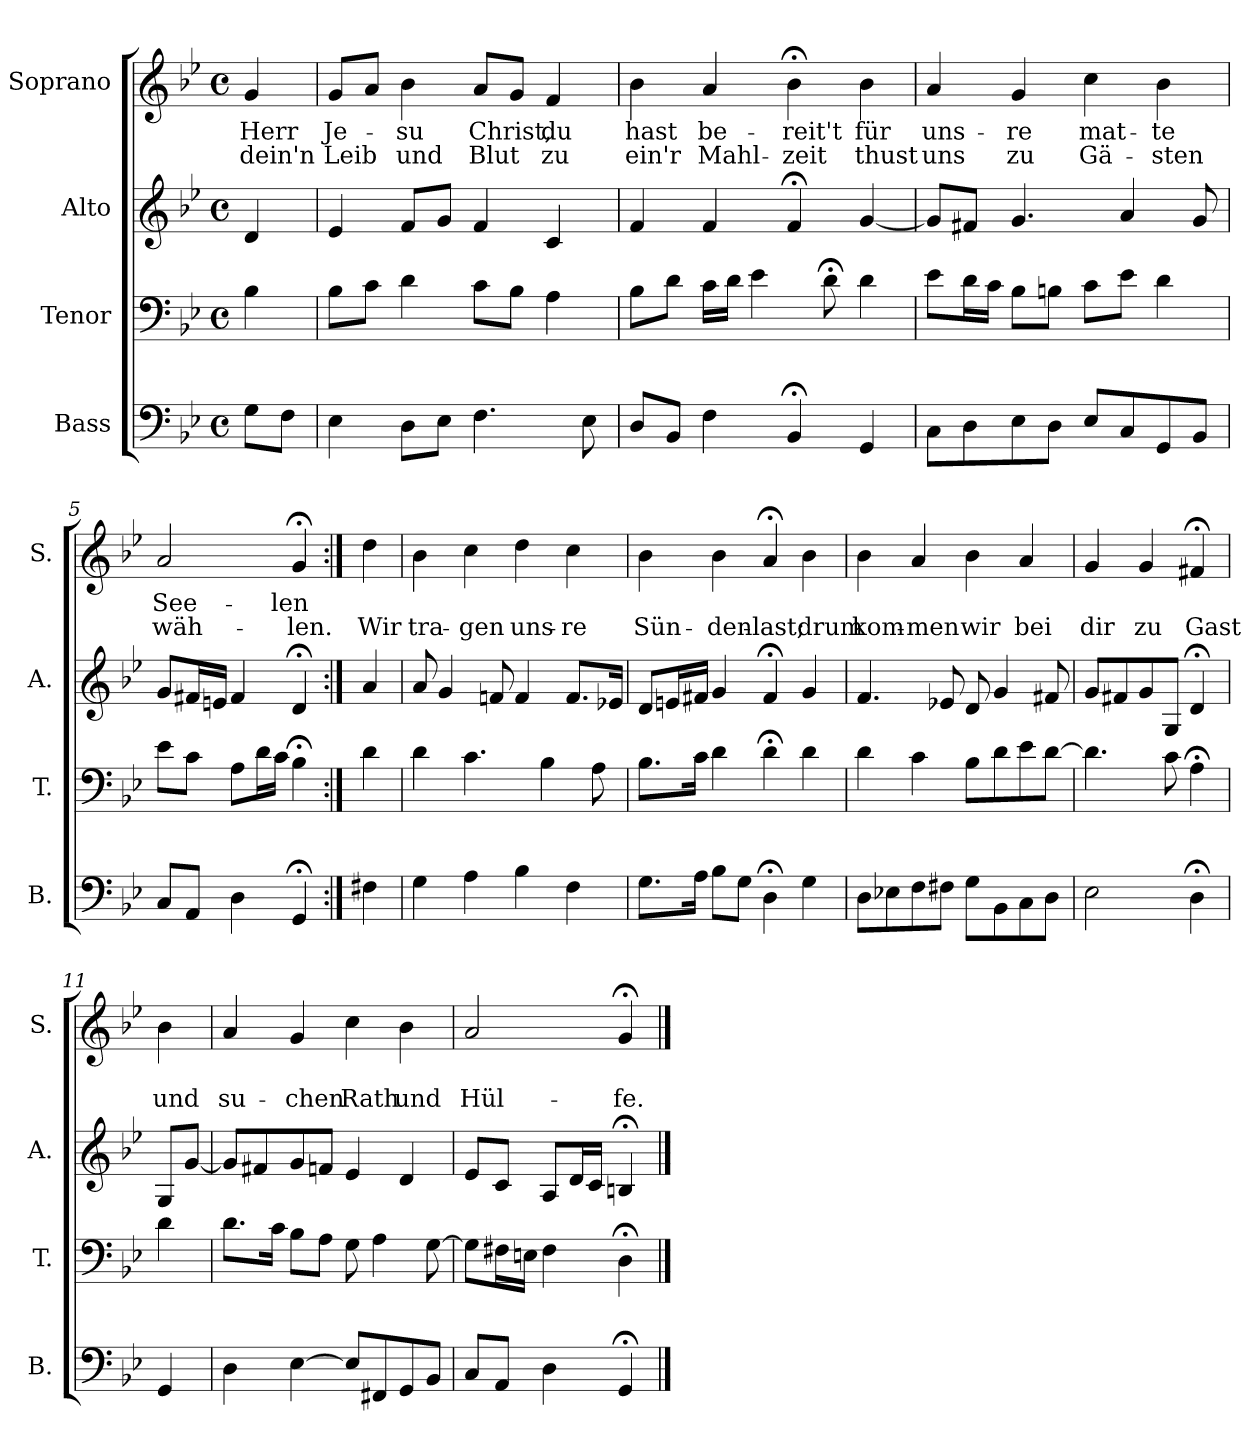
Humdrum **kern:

**kern	**kern	**kern	**kern	**text	**text
*part4	*part3	*part2	*part1	*part1	*part1
*staff4	*staff3	*staff2	*staff1	*staff1	*staff1
*I"Bass	*I"Tenor	*I"Alto	*I"Soprano	*	*
*I'B.	*I'T.	*I'A.	*I'S.	*	*
*clefF4	*clefF4	*clefG2	*clefG2	*	*
*k[b-e-]	*k[b-e-]	*k[b-e-]	*k[b-e-]	*	*
*B-:	*B-:	*B-:	*g:	*	*
*M4/4	*M4/4	*M4/4	*M4/4	*	*
*met(c)	*met(c)	*met(c)	*met(c)	*	*
=1	=1	=1	=1	=1	=1
!	!	!	!	!LO:LY:b	!LO:LY:b
8G\L	4B-\	4d/	4g/	Herr	dein'n
8F\J	.	.	.	.	.
=2	=2	=2	=2	=2	=2
!	!	!	!	!LO:LY:b	!LO:LY:b
4E-\	8B-\L	4e-/	8g/L	Je-	Leib
.	8c\J	.	8a/J	.	.
!	!	!	!	!LO:LY:b	!LO:LY:b
8D\L	4d\	8f/L	4b-\	-su	und
8E-\J	.	8g/J	.	.	.
!	!	!	!	!LO:LY:b	!LO:LY:b
4.F\	8c\L	4f/	8a/L	Christ,	Blut
.	8B-\J	.	8g/J	.	.
!	!	!	!	!LO:LY:b	!LO:LY:b
.	4A\	4c/	4f/	du	zu
8E-\	.	.	.	.	.
=3	=3	=3	=3	=3	=3
!	!	!	!	!LO:LY:b	!LO:LY:b
8D/L	8B-\L	4f/	4b-\	hast	ein'r
8BB-/J	8d\J	.	.	.	.
!	!	!	!	!LO:LY:b	!LO:LY:b
4F\	16c\LL	4f/	4a/	be-	Mahl-
.	16d\JJ	.	.	.	.
.	4e-\	.	.	.	.
!	!	!	!	!LO:LY:b	!LO:LY:b
4BB-;</	.	4f;</	4b-;<\	-reit't	-zeit
.	8d;<\	.	.	.	.
!	!	!	!	!LO:LY:b	!LO:LY:b
4GG/	4d\	[4g/	4b-\	für	thust
=4	=4	=4	=4	=4	=4
!	!	!	!	!LO:LY:b	!LO:LY:b
8C\L	8e-\L	8g/L]	4a/	uns-	uns
8D\	16d\L	8f#X/J	.	.	.
.	16c\JJ	.	.	.	.
!	!	!	!	!LO:LY:b	!LO:LY:b
8E-\	8B-\L	4.g/	4g/	-re	zu
8D\J	8Bn\J	.	.	.	.
!	!	!	!	!LO:LY:b	!LO:LY:b
8E-/L	8c\L	.	4cc\	mat-	Gä-
8C/	8e-\J	4a/	.	.	.
!	!	!	!	!LO:LY:b	!LO:LY:b
8GG/	4d\	.	4b-\	-te	-sten
8BB-/J	.	8g/	.	.	.
!!LO:LB:g=z
=5	=5	=5	=5	=5	=5
!	!	!	!	!LO:LY:b	!LO:LY:b
8C/L	8e-\L	8g/L	2a/	See-	wäh-
8AA/J	8c\J	16f#X/L	.	.	.
.	.	16en/JJ	.	.	.
4D\	8A\L	4f#/	.	.	.
.	16d\L	.	.	.	.
.	16c\JJ	.	.	.	.
!	!	!	!	!LO:LY:b	!LO:LY:b
4GG;</	4B-;<\	4d;</	4g;</	-len	-len.
!!LO:LB:g=z
=6:|!	=6:|!	=6:|!	=6:|!	=6:|!	=6:|!
!	!	!	!	!	!LO:LY:b
4F#X\	4d\	4a/	4dd\	.	Wir
=7	=7	=7	=7	=7	=7
!	!	!	!	!	!LO:LY:b
4G\	4d\	8a/	4b-\	.	tra-
.	.	4g/	.	.	.
!	!	!	!	!	!LO:LY:b
4A\	4.c\	.	4cc\	.	-gen
.	.	8fn/	.	.	.
!	!	!	!	!	!LO:LY:b
4B-\	.	4f/	4dd\	.	uns-
.	4B-\	.	.	.	.
!	!	!	!	!	!LO:LY:b
4F\	.	8.f/L	4cc\	.	-re
.	8A\	.	.	.	.
.	.	16e-X/Jk	.	.	.
=8	=8	=8	=8	=8	=8
!	!	!	!	!	!LO:LY:b
8.G\L	8.B-\L	8d/L	4b-\	.	Sün-
.	.	16en/L	.	.	.
16A\Jk	16c\Jk	16f#X/JJ	.	.	.
!	!	!	!	!	!LO:LY:b
8B-\L	4d\	4g/	4b-\	.	-den-
8G\J	.	.	.	.	.
!	!	!	!	!	!LO:LY:b
4D;<\	4d;<\	4f#;</	4a;</	.	-last;
!	!	!	!	!	!LO:LY:b
4G\	4d\	4g/	4b-\	.	drum
=9	=9	=9	=9	=9	=9
!	!	!	!	!	!LO:LY:b
8D\L	4d\	4.f/	4b-\	.	kom-
8E-X\	.	.	.	.	.
!	!	!	!	!	!LO:LY:b
8F\	4c\	.	4a/	.	-men
8F#X\J	.	8e-X/	.	.	.
!	!	!	!	!	!LO:LY:b
8G\L	8B-\L	8d/	4b-\	.	wir
8BB-\	8d\	4g/	.	.	.
!	!	!	!	!	!LO:LY:b
8C\	8e-\	.	4a/	.	bei
8D\J	[8d\J	8f#X/	.	.	.
=10	=10	=10	=10	=10	=10
!	!	!	!	!	!LO:LY:b
2E-\	4.d\]	8g/L	4g/	.	dir
.	.	8f#X/	.	.	.
!	!	!	!	!	!LO:LY:b
.	.	8g/	4g/	.	zu
.	8c\	8G/J	.	.	.
!	!	!	!	!	!LO:LY:b
4D;<\	4A;<\	4d;</	4f#X;</	.	Gast
!!LO:PB:g=z
=11	=11	=11	=11	=11	=11
!	!	!	!	!	!LO:LY:b
4GG/	4d\	8G/L	4b-\	.	und
.	.	[8g/J	.	.	.
=12	=12	=12	=12	=12	=12
!	!	!	!	!	!LO:LY:b
4D\	8.d\L	8g/L]	4a/	.	su-
.	.	8f#X/	.	.	.
.	16c\Jk	.	.	.	.
!	!	!	!	!	!LO:LY:b
[4E-\	8B-\L	8g/	4g/	.	-chen
.	8A\J	8fn/J	.	.	.
!	!	!	!	!	!LO:LY:b
8E-/L]	8G\	4e-/	4cc\	.	Rath
8FF#X/	4A\	.	.	.	.
!	!	!	!	!	!LO:LY:b
8GG/	.	4d/	4b-\	.	und
8BB-/J	[8G\	.	.	.	.
=13	=13	=13	=13	=13	=13
!	!	!	!	!	!LO:LY:b
8C/L	8G\L]	8e-/L	2a/	.	Hül-
8AA/J	16F#X\L	8c/J	.	.	.
.	16En\JJ	.	.	.	.
4D\	4F#\	8A/L	.	.	.
.	.	16d/L	.	.	.
.	.	16c/JJ	.	.	.
!	!	!	!	!	!LO:LY:b
4GG;</	4D;<\	4Bn;</	4g;</	.	-fe.
==	==	==	==	==	==
*-	*-	*-	*-	*-	*-
